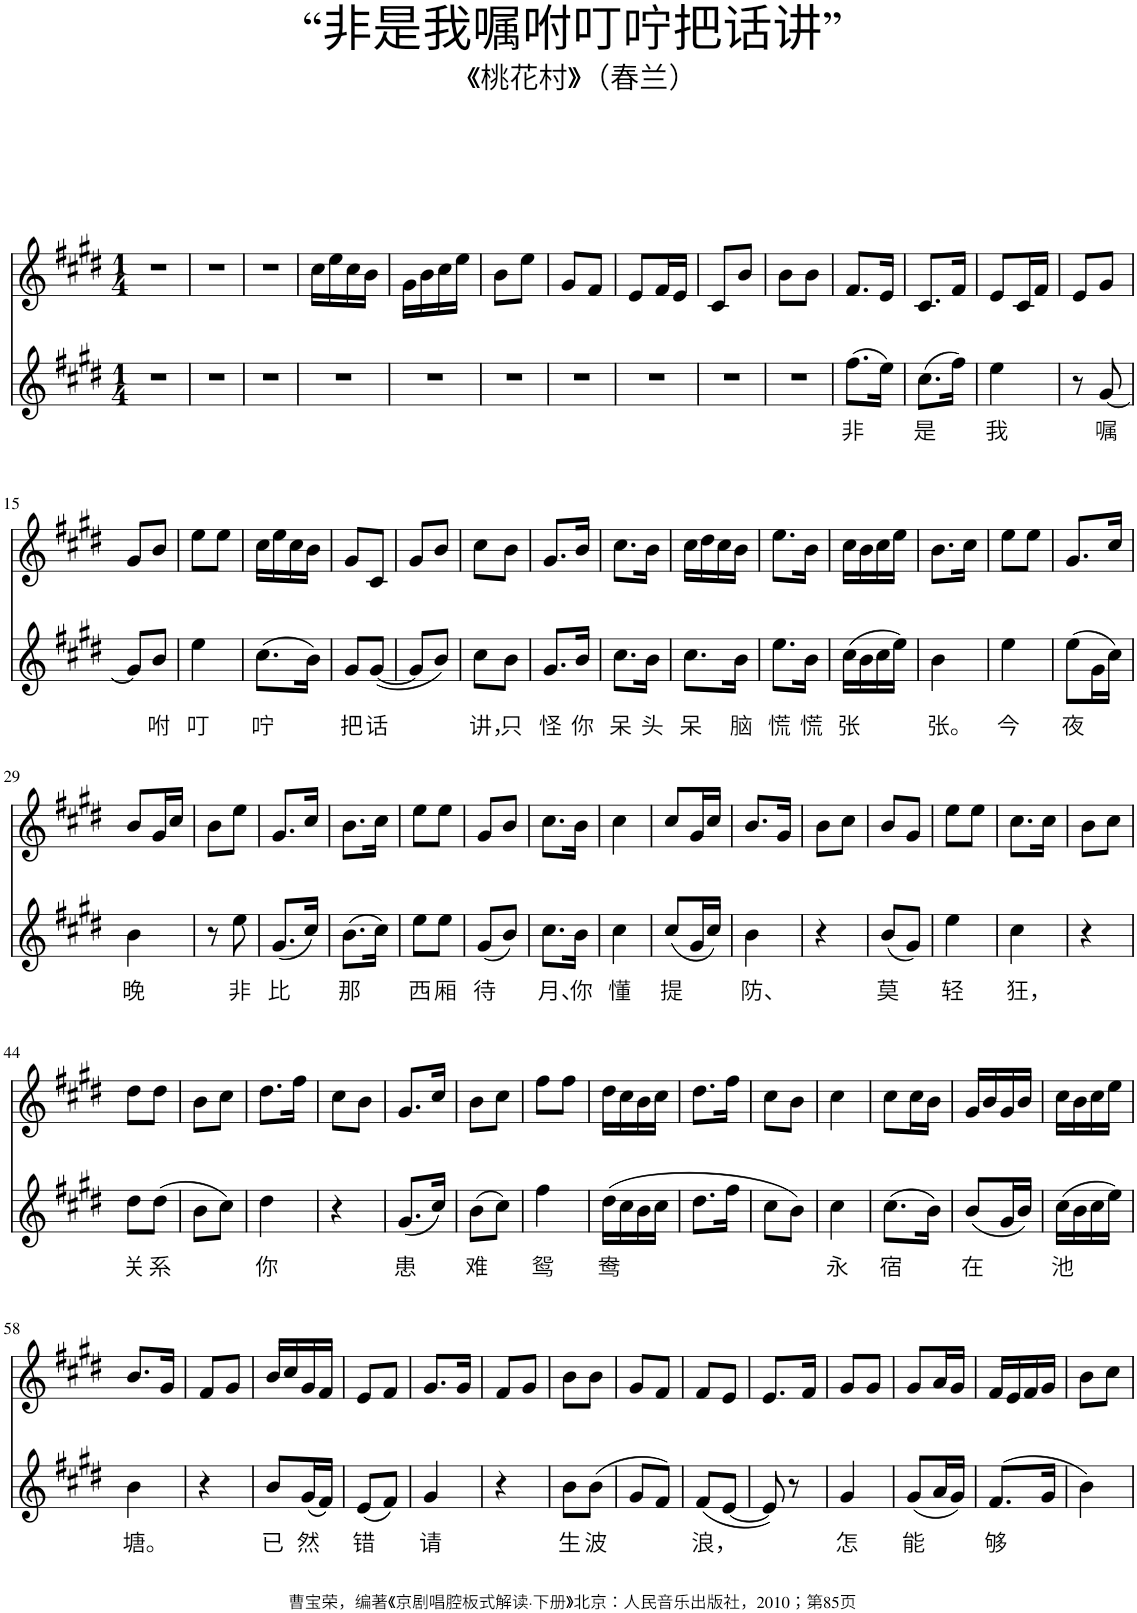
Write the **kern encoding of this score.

**kern	**text	**kern
*part2	*part2	*part1
*staff2	*staff2	*staff1
*I"Piano	*	*I"Piano
*I'Pno	*	*I'Pno
*clefG2	*	*clefG2
*k[f#c#g#d#]	*	*k[f#c#g#d#]
*M1/4	*	*M1/4
=1	=1	=1
4r	.	4r
=2	=2	=2
4r	.	4r
=3	=3	=3
4r	.	4r
=4	=4	=4
4r	.	16cc#\LL
.	.	16ee\
.	.	16cc#\
.	.	16b\JJ
=5	=5	=5
4r	.	16g#\LL
.	.	16b\
.	.	16cc#\
.	.	16ee\JJ
=6	=6	=6
4r	.	8b\L
.	.	8ee\J
=7	=7	=7
4r	.	8g#/L
.	.	8f#/J
=8	=8	=8
4r	.	8e/L
.	.	16f#/L
.	.	16e/JJ
=9	=9	=9
4r	.	8c#/L
.	.	8b/J
=10	=10	=10
4r	.	8b\L
.	.	8b\J
=11	=11	=11
!	!LO:LY:b	!
(8.ff#\L	非	8.f#/L
16ee\Jk)	.	16e/Jk
=12	=12	=12
!	!LO:LY:b	!
(8.cc#\L	是	8.c#/L
16ff#\Jk)	.	16f#/Jk
=13	=13	=13
!	!LO:LY:b	!
4ee\	我	8e/L
.	.	16c#/L
.	.	16f#/JJ
=14	=14	=14
8r	.	8e/L
!	!LO:LY:b	!
[8g#/	嘱	8g#/J
!!LO:LB:g=z
=15	=15	=15
8g#/L]	.	8g#/L
!	!LO:LY:b	!
8b/J	咐	8b/J
=16	=16	=16
!	!LO:LY:b	!
4ee\	叮	8ee\L
.	.	8ee\J
=17	=17	=17
!	!LO:LY:b	!
(8.cc#\L	咛	16cc#\LL
.	.	16ee\
.	.	16cc#\
16b\Jk)	.	16b\JJ
=18	=18	=18
!	!LO:LY:b	!
8g#/L	把	8g#/L
!	!LO:LY:b	!
([8g#/J	话	8c#/J
=19	=19	=19
8g#/L]	.	8g#/L
8b/J)	.	8b/J
=20	=20	=20
!	!LO:LY:b	!
8cc#\L	讲，	8cc#\L
!	!LO:LY:b	!
8b\J	只	8b\J
=21	=21	=21
!	!LO:LY:b	!
8.g#/L	怪	8.g#/L
!	!LO:LY:b	!
16b/Jk	你	16b/Jk
=22	=22	=22
!	!LO:LY:b	!
8.cc#\L	呆	8.cc#\L
!	!LO:LY:b	!
16b\Jk	头	16b\Jk
=23	=23	=23
!	!LO:LY:b	!
8.cc#\L	呆	16cc#\LL
.	.	16dd#\
.	.	16cc#\
!	!LO:LY:b	!
16b\Jk	脑	16b\JJ
=24	=24	=24
!	!LO:LY:b	!
8.ee\L	慌	8.ee\L
!	!LO:LY:b	!
16b\Jk	慌	16b\Jk
=25	=25	=25
!	!LO:LY:b	!
(16cc#\LL	张	16cc#\LL
16b\	.	16b\
16cc#\	.	16cc#\
16ee\JJ)	.	16ee\JJ
=26	=26	=26
!	!LO:LY:b	!
4b\	张。	8.b\L
.	.	16cc#\Jk
=27	=27	=27
!	!LO:LY:b	!
4ee\	今	8ee\L
.	.	8ee\J
=28	=28	=28
!	!LO:LY:b	!
(8ee\L	夜	8.g#/L
16g#\L	.	.
16cc#\JJ)	.	16cc#/Jk
!!LO:LB:g=z
=29	=29	=29
!	!LO:LY:b	!
4b\	晚	8b/L
.	.	16g#/L
.	.	16cc#/JJ
=30	=30	=30
8r	.	8b\L
!	!LO:LY:b	!
8ee\	非	8ee\J
=31	=31	=31
!	!LO:LY:b	!
(8.g#/L	比	8.g#/L
16cc#/Jk)	.	16cc#/Jk
=32	=32	=32
!	!LO:LY:b	!
(8.b\L	那	8.b\L
16cc#\Jk)	.	16cc#\Jk
=33	=33	=33
!	!LO:LY:b	!
8ee\L	西	8ee\L
!	!LO:LY:b	!
8ee\J	厢	8ee\J
=34	=34	=34
!	!LO:LY:b	!
(8g#/L	待	8g#/L
8b/J)	.	8b/J
=35	=35	=35
!	!LO:LY:b	!
8.cc#\L	月、	8.cc#\L
!	!LO:LY:b	!
16b\Jk	你	16b\Jk
=36	=36	=36
!	!LO:LY:b	!
4cc#\	懂	4cc#\
=37	=37	=37
!	!LO:LY:b	!
(8cc#/L	提	8cc#/L
16g#/L	.	16g#/L
16cc#/JJ)	.	16cc#/JJ
=38	=38	=38
!	!LO:LY:b	!
4b\	防、	8.b/L
.	.	16g#/Jk
=39	=39	=39
4r	.	8b\L
.	.	8cc#\J
=40	=40	=40
!	!LO:LY:b	!
(8b/L	莫	8b/L
8g#/J)	.	8g#/J
=41	=41	=41
!	!LO:LY:b	!
4ee\	轻	8ee\L
.	.	8ee\J
=42	=42	=42
!	!LO:LY:b	!
4cc#\	狂，	8.cc#\L
.	.	16cc#\Jk
=43	=43	=43
4r	.	8b\L
.	.	8cc#\J
!!LO:LB:g=z
=44	=44	=44
!	!LO:LY:b	!
8dd#\L	关	8dd#\L
!	!LO:LY:b	!
(8dd#\J	系	8dd#\J
=45	=45	=45
8b\L	.	8b\L
8cc#\J)	.	8cc#\J
=46	=46	=46
!	!LO:LY:b	!
4dd#\	你	8.dd#\L
.	.	16ff#\Jk
=47	=47	=47
4r	.	8cc#\L
.	.	8b\J
=48	=48	=48
!	!LO:LY:b	!
(8.g#/L	患	8.g#/L
16cc#/Jk)	.	16cc#/Jk
=49	=49	=49
!	!LO:LY:b	!
(8b\L	难	8b\L
8cc#\J)	.	8cc#\J
=50	=50	=50
!	!LO:LY:b	!
4ff#\	鸳	8ff#\L
.	.	8ff#\J
=51	=51	=51
!	!LO:LY:b	!
(16dd#\LL	鸯	16dd#\LL
16cc#\	.	16cc#\
16b\	.	16b\
16cc#\JJ	.	16cc#\JJ
=52	=52	=52
8.dd#\L	.	8.dd#\L
16ff#\Jk	.	16ff#\Jk
=53	=53	=53
8cc#\L	.	8cc#\L
8b\J)	.	8b\J
=54	=54	=54
!	!LO:LY:b	!
4cc#\	永	4cc#\
=55	=55	=55
!	!LO:LY:b	!
(8.cc#\L	宿	8cc#\L
.	.	16cc#\L
16b\Jk)	.	16b\JJ
=56	=56	=56
!	!LO:LY:b	!
(8b/L	在	16g#/LL
.	.	16b/
16g#/L	.	16g#/
16b/JJ)	.	16b/JJ
=57	=57	=57
!	!LO:LY:b	!
(16cc#\LL	池	16cc#\LL
16b\	.	16b\
16cc#\	.	16cc#\
16ee\JJ)	.	16ee\JJ
!!LO:LB:g=z
=58	=58	=58
!	!LO:LY:b	!
4b\	塘。	8.b/L
.	.	16g#/Jk
=59	=59	=59
4r	.	8f#/L
.	.	8g#/J
=60	=60	=60
!	!LO:LY:b	!
8b/L	已	16b/LL
.	.	16cc#/
!	!LO:LY:b	!
(16g#/L	然	16g#/
16f#/JJ)	.	16f#/JJ
=61	=61	=61
!	!LO:LY:b	!
(8e/L	错	8e/L
8f#/J)	.	8f#/J
=62	=62	=62
!	!LO:LY:b	!
4g#/	请	8.g#/L
.	.	16g#/Jk
=63	=63	=63
4r	.	8f#/L
.	.	8g#/J
=64	=64	=64
!	!LO:LY:b	!
8b\L	生	8b\L
!	!LO:LY:b	!
(8b\J	波	8b\J
=65	=65	=65
8g#/L	.	8g#/L
8f#/J)	.	8f#/J
=66	=66	=66
!	!LO:LY:b	!
(8f#/L	浪，	8f#/L
[8e/J	.	8e/J
=67	=67	=67
8e/])	.	8.e/L
8r	.	.
.	.	16f#/Jk
=68	=68	=68
!	!LO:LY:b	!
4g#/	怎	8g#/L
.	.	8g#/J
=69	=69	=69
!	!LO:LY:b	!
(8g#/L	能	8g#/L
16a/L	.	16a/L
16g#/JJ)	.	16g#/JJ
=70	=70	=70
!	!LO:LY:b	!
(8.f#/L	够	16f#/LL
.	.	16e/
.	.	16f#/
16g#/Jk	.	16g#/JJ
=71	=71	=71
4b\)	.	8b\L
.	.	8cc#\J
=	=	=
*-	*-	*-
